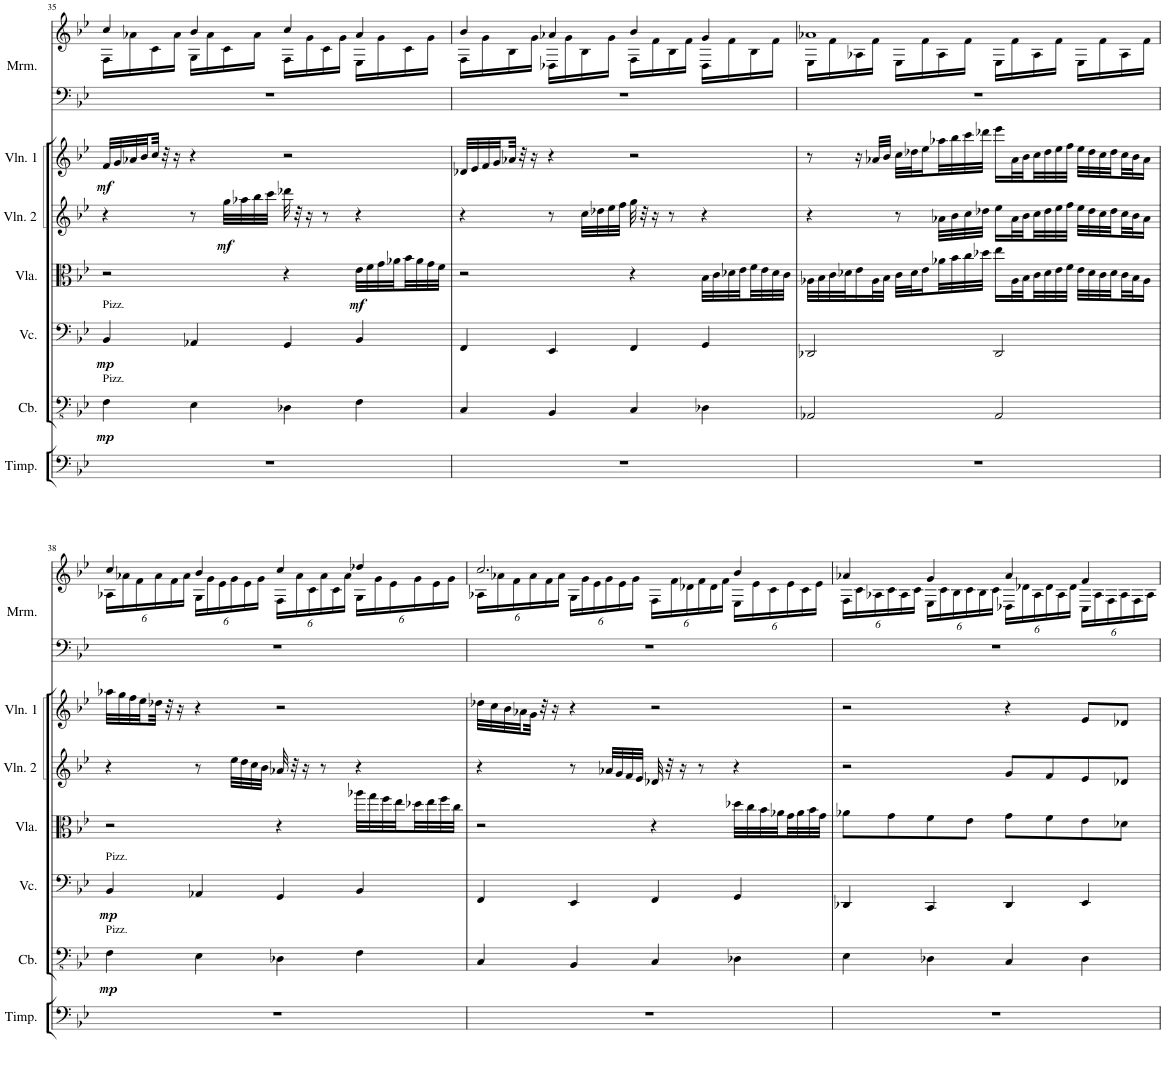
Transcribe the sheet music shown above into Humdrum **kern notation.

**kern	**dynam	**kern	**dynam	**kern	**dynam	**kern	**dynam	**kern	**dynam	**kern
*part6	*part6	*part5	*part5	*part4	*part4	*part3	*part3	*part2	*part2	*part1
*staff6	*staff6	*staff5	*staff5	*staff4	*staff4	*staff3	*staff3	*staff2	*staff2	*staff1
*I"Contrabass	*	*I"Violoncello	*	*I"Viola	*	*I"Violin 2	*	*I"Violin 1	*	*I"Marimba
*I'Cb.	*	*I'Vc.	*	*I'Vla.	*	*I'Vln. 2	*	*I'Vln. 1	*	*I'Mrm.
!!LO:PB:g=z
*clefFv4	*	*clefF4	*	*clefC3	*	*clefG2	*	*clefG2	*	*clefG2
*ITrd7c12	*	*	*	*	*	*	*	*	*	*
*k[b-e-]	*	*k[b-e-]	*	*k[b-e-]	*	*k[b-e-]	*	*k[b-e-]	*	*k[b-e-]
*M4/4	*	*M4/4	*	*M4/4	*	*M4/4	*	*M4/4	*	*M4/4
=35	=35	=35	=35	=35	=35	=35	=35	=35	=35	=35
*	*	*	*	*	*	*	*	*	*	*^
!	!	!LO:TX:a:t=Pizz.	!	!	!	!	!	!	!	!	!
!LO:TX:a:t=Pizz.	!	!	!	!	!	!	!	!	!	!	!
!	!LO:DY:b	!	!LO:DY:b	!	!	!	!	!	!LO:DY:b	!	!
4FF\	mp	4BB-/	mp	2r	.	4r	.	32f/LLL	mf	4cc/	16F\LL
.	.	.	.	.	.	.	.	32g/	.	.	.
.	.	.	.	.	.	.	.	32a-X/	.	.	16a-X\
.	.	.	.	.	.	.	.	32b-/	.	.	.
.	.	.	.	.	.	.	.	32cc/JJJ	.	.	16c\
.	.	.	.	.	.	.	.	32r	.	.	.
.	.	.	.	.	.	.	.	16r	.	.	16a-\JJ
4EE-\	.	4AA-X/	.	.	.	8r	.	4r	.	4b-/	16G\LL
.	.	.	.	.	.	.	.	.	.	.	16a-\
!	!	!	!	!	!	!	!LO:DY:b	!	!	!	!
.	.	.	.	.	.	32gg\LLL	mf	.	.	.	16c\
.	.	.	.	.	.	32aa-X\	.	.	.	.	.
.	.	.	.	.	.	32bb-\	.	.	.	.	16a-\JJ
.	.	.	.	.	.	32ccc\JJJ	.	.	.	.	.
4DD-X\	.	4GG/	.	4r	.	32ddd-X\	.	2r	.	4cc/	16F\LL
.	.	.	.	.	.	32r	.	.	.	.	.
.	.	.	.	.	.	16r	.	.	.	.	16g\
.	.	.	.	.	.	8r	.	.	.	.	16c\
.	.	.	.	.	.	.	.	.	.	.	16g\JJ
!	!	!	!	!	!LO:DY:b	!	!	!	!	!	!
4FF\	.	4BB-/	.	32e-\LLL	mf	4r	.	.	.	4a-/	16E-\LL
.	.	.	.	32f\	.	.	.	.	.	.	.
.	.	.	.	32g\	.	.	.	.	.	.	16g\
.	.	.	.	32a-X\	.	.	.	.	.	.	.
.	.	.	.	32b-\	.	.	.	.	.	.	16c\
.	.	.	.	32a-\	.	.	.	.	.	.	.
.	.	.	.	32g\	.	.	.	.	.	.	16g\JJ
.	.	.	.	32f\JJJ	.	.	.	.	.	.	.
=36	=36	=36	=36	=36	=36	=36	=36	=36	=36	=36	=36
4CC/	.	4FF/	.	2r	.	4r	.	32d-X/LLL	.	4b-/	16F\LL
.	.	.	.	.	.	.	.	32e-/	.	.	.
.	.	.	.	.	.	.	.	32f/	.	.	16g\
.	.	.	.	.	.	.	.	32g/	.	.	.
.	.	.	.	.	.	.	.	32a-X/JJJ	.	.	16B-\
.	.	.	.	.	.	.	.	32r	.	.	.
.	.	.	.	.	.	.	.	16r	.	.	16g\JJ
4BBB-/	.	4EE-/	.	.	.	8r	.	4r	.	4a-X/	16D-X\LL
.	.	.	.	.	.	.	.	.	.	.	16g\
.	.	.	.	.	.	32cc\LLL	.	.	.	.	16B-\
.	.	.	.	.	.	32dd-X\	.	.	.	.	.
.	.	.	.	.	.	32ee-\	.	.	.	.	16g\JJ
.	.	.	.	.	.	32ff\JJJ	.	.	.	.	.
4CC/	.	4FF/	.	4r	.	32gg\	.	2r	.	4b-/	16F\LL
.	.	.	.	.	.	32r	.	.	.	.	.
.	.	.	.	.	.	16r	.	.	.	.	16f\
.	.	.	.	.	.	8r	.	.	.	.	16B-\
.	.	.	.	.	.	.	.	.	.	.	16f\JJ
4DD-X\	.	4GG/	.	32B-\LLL	.	4r	.	.	.	4g/	16D-\LL
.	.	.	.	32c\	.	.	.	.	.	.	.
.	.	.	.	32d-X\	.	.	.	.	.	.	16f\
.	.	.	.	32e-\	.	.	.	.	.	.	.
.	.	.	.	32f\	.	.	.	.	.	.	16B-\
.	.	.	.	32e-\	.	.	.	.	.	.	.
.	.	.	.	32d-\	.	.	.	.	.	.	16f\JJ
.	.	.	.	32c\JJJ	.	.	.	.	.	.	.
=37	=37	=37	=37	=37	=37	=37	=37	=37	=37	=37	=37
2AAA-X/	.	2DD-X/	.	32A-X\LLL	.	4r	.	8r	.	1a-X	16E-\LL
.	.	.	.	32B-\	.	.	.	.	.	.	.
.	.	.	.	32c\	.	.	.	.	.	.	16f\
.	.	.	.	32d-X\J	.	.	.	.	.	.	.
.	.	.	.	16e-\	.	.	.	16r	.	.	16A-X\
.	.	.	.	32A-\L	.	.	.	32a-X/LLL	.	.	16f\JJ
.	.	.	.	32B-\JJJ	.	.	.	32b-/JJJ	.	.	.
.	.	.	.	32c\LLL	.	8r	.	32cc\LLL	.	.	16E-\LL
.	.	.	.	32d-\J	.	.	.	32dd-X\J	.	.	.
.	.	.	.	16e-\	.	.	.	16ee-\	.	.	16f\
.	.	.	.	32a-X\L	.	32a-X\LLL	.	32aa-X\L	.	.	16A-\
.	.	.	.	32b-\	.	32b-\	.	32bb-\	.	.	.
.	.	.	.	32cc\	.	32cc\	.	32ccc\	.	.	16f\JJ
.	.	.	.	32dd-X\JJJ	.	32dd-X\JJJ	.	32ddd-X\JJJ	.	.	.
2AAA-/	.	2DD-/	.	16ee-\LL	.	16ee-\LL	.	16eee-\LL	.	.	16E-\LL
.	.	.	.	32A-\L	.	32a-\L	.	32a-\L	.	.	16f\
.	.	.	.	32B-\	.	32b-\	.	32b-\	.	.	.
.	.	.	.	32c\	.	32cc\	.	32cc\	.	.	16A-\
.	.	.	.	32d-\	.	32dd-\	.	32dd-\	.	.	.
.	.	.	.	32e-\	.	32ee-\	.	32ee-\	.	.	16f\JJ
.	.	.	.	32f\JJJ	.	32ff\JJJ	.	32ff\JJJ	.	.	.
.	.	.	.	32e-\LLL	.	32ee-\LLL	.	32ee-\LLL	.	.	16E-\LL
.	.	.	.	32d-\	.	32dd-\	.	32dd-\	.	.	.
.	.	.	.	32c\	.	32cc\	.	32cc\	.	.	16f\
.	.	.	.	32d-\	.	32dd-\	.	32dd-\	.	.	.
.	.	.	.	32c\	.	32cc\	.	32cc\	.	.	16A-\
.	.	.	.	32B-\J	.	32b-\J	.	32b-\J	.	.	.
.	.	.	.	16A-\JJ	.	16a-\JJ	.	16a-\JJ	.	.	16f\JJ
!!LO:LB:g=z	!!
=38	=38	=38	=38	=38	=38	=38	=38	=38	=38	=38	=38
*	*	*	*	*	*	*	*	*	*	*	*Xbrackettup
!	!	!LO:TX:a:t=Pizz.	!	!	!	!	!	!	!	!	!
!LO:TX:a:t=Pizz.	!	!	!	!	!	!	!	!	!	!	!
!	!LO:DY:b	!	!LO:DY:b	!	!	!	!	!	!	!	!
4FF\	mp	4BB-/	mp	2r	.	4r	.	32aa-X\LLL	.	4cc/	24A-X\LL
.	.	.	.	.	.	.	.	32gg\	.	.	.
.	.	.	.	.	.	.	.	.	.	.	24a-X\
.	.	.	.	.	.	.	.	32ff\	.	.	.
.	.	.	.	.	.	.	.	.	.	.	24f\
.	.	.	.	.	.	.	.	32ee-\	.	.	.
.	.	.	.	.	.	.	.	32dd-X\JJJ	.	.	24a-\
.	.	.	.	.	.	.	.	32r	.	.	.
.	.	.	.	.	.	.	.	.	.	.	24f\
.	.	.	.	.	.	.	.	16r	.	.	.
.	.	.	.	.	.	.	.	.	.	.	24a-\JJ
4EE-\	.	4AA-X/	.	.	.	8r	.	4r	.	4b-/	24G\LL
.	.	.	.	.	.	.	.	.	.	.	24g\
.	.	.	.	.	.	.	.	.	.	.	24e-\
.	.	.	.	.	.	32ee-\LLL	.	.	.	.	24g\
.	.	.	.	.	.	32dd\	.	.	.	.	.
.	.	.	.	.	.	.	.	.	.	.	24e-\
.	.	.	.	.	.	32cc\	.	.	.	.	.
.	.	.	.	.	.	.	.	.	.	.	24g\JJ
.	.	.	.	.	.	32b-\JJJ	.	.	.	.	.
4DD-X\	.	4GG/	.	4r	.	32a-X/	.	2r	.	4cc/	24F\LL
.	.	.	.	.	.	32r	.	.	.	.	.
.	.	.	.	.	.	.	.	.	.	.	24a-\
.	.	.	.	.	.	16r	.	.	.	.	.
.	.	.	.	.	.	.	.	.	.	.	24c\
.	.	.	.	.	.	8r	.	.	.	.	24a-\
.	.	.	.	.	.	.	.	.	.	.	24c\
.	.	.	.	.	.	.	.	.	.	.	24a-\JJ
4FF\	.	4BB-/	.	32aa-X\LLL	.	4r	.	.	.	4dd-X/	24G\LL
.	.	.	.	32gg\	.	.	.	.	.	.	.
.	.	.	.	.	.	.	.	.	.	.	24g\
.	.	.	.	32ff\	.	.	.	.	.	.	.
.	.	.	.	.	.	.	.	.	.	.	24e-\
.	.	.	.	32ee-\	.	.	.	.	.	.	.
.	.	.	.	32dd-X\	.	.	.	.	.	.	24g\
.	.	.	.	32ee-\	.	.	.	.	.	.	.
.	.	.	.	.	.	.	.	.	.	.	24e-\
.	.	.	.	32ff\	.	.	.	.	.	.	.
.	.	.	.	.	.	.	.	.	.	.	24g\JJ
.	.	.	.	32cc\JJJ	.	.	.	.	.	.	.
=39	=39	=39	=39	=39	=39	=39	=39	=39	=39	=39	=39
4CC/	.	4FF/	.	2r	.	4r	.	32dd-X\LLL	.	2.cc/	24A-X\LL
.	.	.	.	.	.	.	.	32cc\	.	.	.
.	.	.	.	.	.	.	.	.	.	.	24a-X\
.	.	.	.	.	.	.	.	32b-\	.	.	.
.	.	.	.	.	.	.	.	.	.	.	24f\
.	.	.	.	.	.	.	.	32a-X\	.	.	.
.	.	.	.	.	.	.	.	32g\JJJ	.	.	24a-\
.	.	.	.	.	.	.	.	32r	.	.	.
.	.	.	.	.	.	.	.	.	.	.	24f\
.	.	.	.	.	.	.	.	16r	.	.	.
.	.	.	.	.	.	.	.	.	.	.	24a-\JJ
4BBB-/	.	4EE-/	.	.	.	8r	.	4r	.	.	24G\LL
.	.	.	.	.	.	.	.	.	.	.	24g\
.	.	.	.	.	.	.	.	.	.	.	24e-\
.	.	.	.	.	.	32a-X/LLL	.	.	.	.	24g\
.	.	.	.	.	.	32g/	.	.	.	.	.
.	.	.	.	.	.	.	.	.	.	.	24e-\
.	.	.	.	.	.	32f/	.	.	.	.	.
.	.	.	.	.	.	.	.	.	.	.	24g\JJ
.	.	.	.	.	.	32e-/JJJ	.	.	.	.	.
4CC/	.	4FF/	.	4r	.	32d-X/	.	2r	.	.	24F\LL
.	.	.	.	.	.	32r	.	.	.	.	.
.	.	.	.	.	.	.	.	.	.	.	24f\
.	.	.	.	.	.	16r	.	.	.	.	.
.	.	.	.	.	.	.	.	.	.	.	24d-X\
.	.	.	.	.	.	8r	.	.	.	.	24f\
.	.	.	.	.	.	.	.	.	.	.	24d-\
.	.	.	.	.	.	.	.	.	.	.	24f\JJ
4DD-X\	.	4GG/	.	32dd-X\LLL	.	4r	.	.	.	4b-/	24E-\LL
.	.	.	.	32cc\	.	.	.	.	.	.	.
.	.	.	.	.	.	.	.	.	.	.	24e-\
.	.	.	.	32b-\	.	.	.	.	.	.	.
.	.	.	.	.	.	.	.	.	.	.	24c\
.	.	.	.	32a-X\	.	.	.	.	.	.	.
.	.	.	.	32g\	.	.	.	.	.	.	24e-\
.	.	.	.	32a-\	.	.	.	.	.	.	.
.	.	.	.	.	.	.	.	.	.	.	24c\
.	.	.	.	32b-\	.	.	.	.	.	.	.
.	.	.	.	.	.	.	.	.	.	.	24e-\JJ
.	.	.	.	32g\JJJ	.	.	.	.	.	.	.
=40	=40	=40	=40	=40	=40	=40	=40	=40	=40	=40	=40
4EE-\	.	4DD-X/	.	8a-X\L	.	2r	.	2r	.	4a-X/	24F\LL
.	.	.	.	.	.	.	.	.	.	.	24c\
.	.	.	.	.	.	.	.	.	.	.	24A-X\
.	.	.	.	8g\	.	.	.	.	.	.	24c\
.	.	.	.	.	.	.	.	.	.	.	24A-\
.	.	.	.	.	.	.	.	.	.	.	24c\JJ
4DD-X\	.	4CC/	.	8f\	.	.	.	.	.	4g/	24E-\LL
.	.	.	.	.	.	.	.	.	.	.	24c\
.	.	.	.	.	.	.	.	.	.	.	24B-\
.	.	.	.	8e-\J	.	.	.	.	.	.	24c\
.	.	.	.	.	.	.	.	.	.	.	24B-\
.	.	.	.	.	.	.	.	.	.	.	24c\JJ
4CC/	.	4DD-/	.	8g\L	.	8g/L	.	4r	.	4a-/	24D-X\LL
.	.	.	.	.	.	.	.	.	.	.	24d-X\
.	.	.	.	.	.	.	.	.	.	.	24A-\
.	.	.	.	8f\	.	8f/	.	.	.	.	24d-\
.	.	.	.	.	.	.	.	.	.	.	24A-\
.	.	.	.	.	.	.	.	.	.	.	24d-\JJ
4DD-\	.	4EE-/	.	8e-\	.	8e-/	.	8e-/L	.	4f/	24C\LL
.	.	.	.	.	.	.	.	.	.	.	24A-\
.	.	.	.	.	.	.	.	.	.	.	24F\
.	.	.	.	8d-X\J	.	8d-X/J	.	8d-X/J	.	.	24A-\
.	.	.	.	.	.	.	.	.	.	.	24F\
.	.	.	.	.	.	.	.	.	.	.	24A-\JJ
*	*	*	*	*	*	*	*	*	*	*v	*v
=	=	=	=	=	=	=	=	=	=	=
*-	*-	*-	*-	*-	*-	*-	*-	*-	*-	*-
